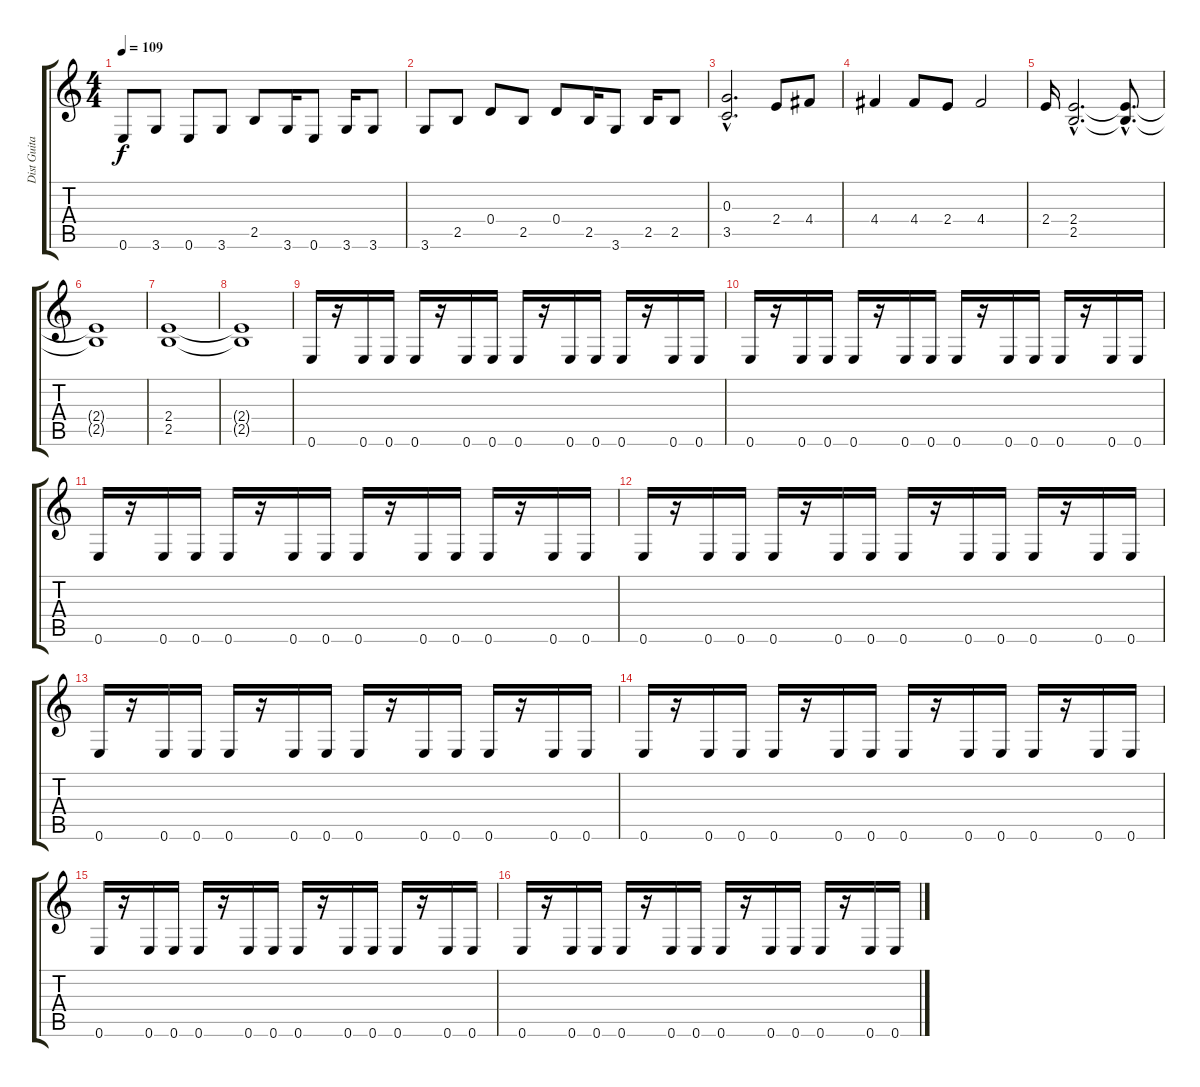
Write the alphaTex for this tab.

\track ("Dist Guitar 2" "Dist Guita") {instrument distortionguitar}
\staff {score tabs}
\tuning (E4 B3 G3 D3 A2 E2) {hide}
\ts (4 4)
\tempo 109
\clef g2
\ks c
0.6.8{dy f} 3.6.8 0.6.8 3.6.8 2.5.8 3.6.16 0.6.8 3.6.16 3.6.8 |
3.6.8 2.5.8 0.4.8 2.5.8 0.4.8 2.5.16 3.6.8 2.5.16 2.5.8 |
(0.3{hac} 3.5{hac}).2{d} 2.4.8 4.4.8 |
4.4.4 4.4.8 2.4.8 4.4.2 |
2.4.16 (2.4{hac} 2.5{hac}).2{d} (2.4{hac t} 2.5{hac t}).8{d} |
(2.4{t} 2.5{t}).1 |
(2.4 2.5).1 |
(2.4{t} 2.5{t}).1 |
0.6.16 r.16 0.6.16 0.6.16 0.6.16 r.16 0.6.16 0.6.16 0.6.16 r.16 0.6.16 0.6.16 0.6.16 r.16 0.6.16 0.6.16 |
0.6.16 r.16 0.6.16 0.6.16 0.6.16 r.16 0.6.16 0.6.16 0.6.16 r.16 0.6.16 0.6.16 0.6.16 r.16 0.6.16 0.6.16 |
0.6.16 r.16 0.6.16 0.6.16 0.6.16 r.16 0.6.16 0.6.16 0.6.16 r.16 0.6.16 0.6.16 0.6.16 r.16 0.6.16 0.6.16 |
0.6.16 r.16 0.6.16 0.6.16 0.6.16 r.16 0.6.16 0.6.16 0.6.16 r.16 0.6.16 0.6.16 0.6.16 r.16 0.6.16 0.6.16 |
0.6.16 r.16 0.6.16 0.6.16 0.6.16 r.16 0.6.16 0.6.16 0.6.16 r.16 0.6.16 0.6.16 0.6.16 r.16 0.6.16 0.6.16 |
0.6.16 r.16 0.6.16 0.6.16 0.6.16 r.16 0.6.16 0.6.16 0.6.16 r.16 0.6.16 0.6.16 0.6.16 r.16 0.6.16 0.6.16 |
0.6.16 r.16 0.6.16 0.6.16 0.6.16 r.16 0.6.16 0.6.16 0.6.16 r.16 0.6.16 0.6.16 0.6.16 r.16 0.6.16 0.6.16 |
0.6.16 r.16 0.6.16 0.6.16 0.6.16 r.16 0.6.16 0.6.16 0.6.16 r.16 0.6.16 0.6.16 0.6.16 r.16 0.6.16 0.6.16
